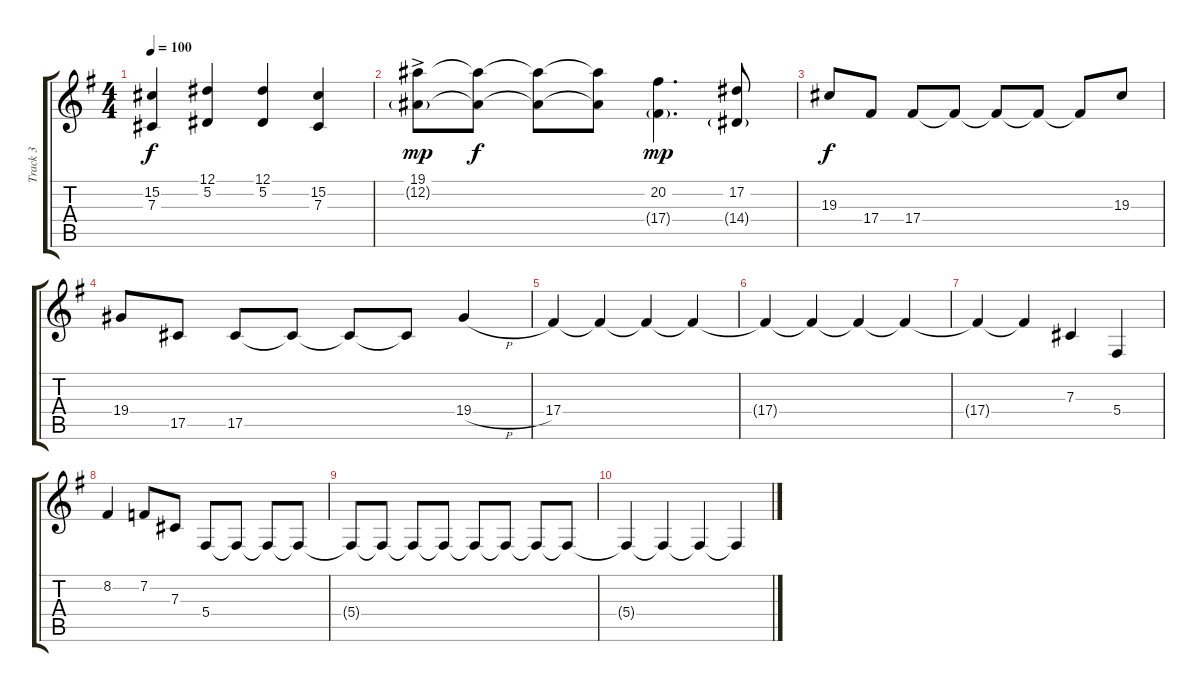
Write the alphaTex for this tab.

\track ("Track 3" "Track 3") {instrument flute}
\staff {score tabs}
\tuning (Eb4 Bb3 Gb3 Db3 Ab2 Eb2) {hide}
\ts (4 4)
\tempo 100
\clef g2
\ks g
(15.2 7.3).4{dy f} (12.1 5.2).4 (12.1 5.2).4 (15.2 7.3).4 |
(19.1{ac} 12.2{g}).8{dy mp volume 9} (19.1{t} 12.2{t}).8{dy f volume 7} (19.1{t} 12.2{t}).8 (19.1{t} 12.2{t}).8 (20.2 17.4{g}).4{d dy mp volume 9} (17.2 14.4{g}).8 |
19.3.8{dy f} 17.4.8 17.4.8{volume 7} 17.4{t}.8 17.4{t}.8 17.4{t}.8 17.4{t}.8 19.3.8{volume 9} |
19.4.8 17.5.8 17.5.8{volume 7} 17.5{t}.8 17.5{t}.8 17.5{t}.8 19.4{h}.4{volume 9} |
17.4.4{volume 2} 17.4{t}.4 17.4{t}.4 17.4{t}.4 |
17.4{t}.4 17.4{t}.4 17.4{t}.4 17.4{t}.4 |
17.4{t}.4 17.4{t}.4 7.3.4{volume 12} 5.4.4 |
8.2.4 7.2.8 7.3.8 5.4.8{volume 0} 5.4{t}.8 5.4{t}.8 5.4{t}.8 |
5.4{t}.8 5.4{t}.8 5.4{t}.8 5.4{t}.8 5.4{t}.8 5.4{t}.8 5.4{t}.8 5.4{t}.8 |
5.4{t}.4 5.4{t}.4 5.4{t}.4 5.4{t}.4
